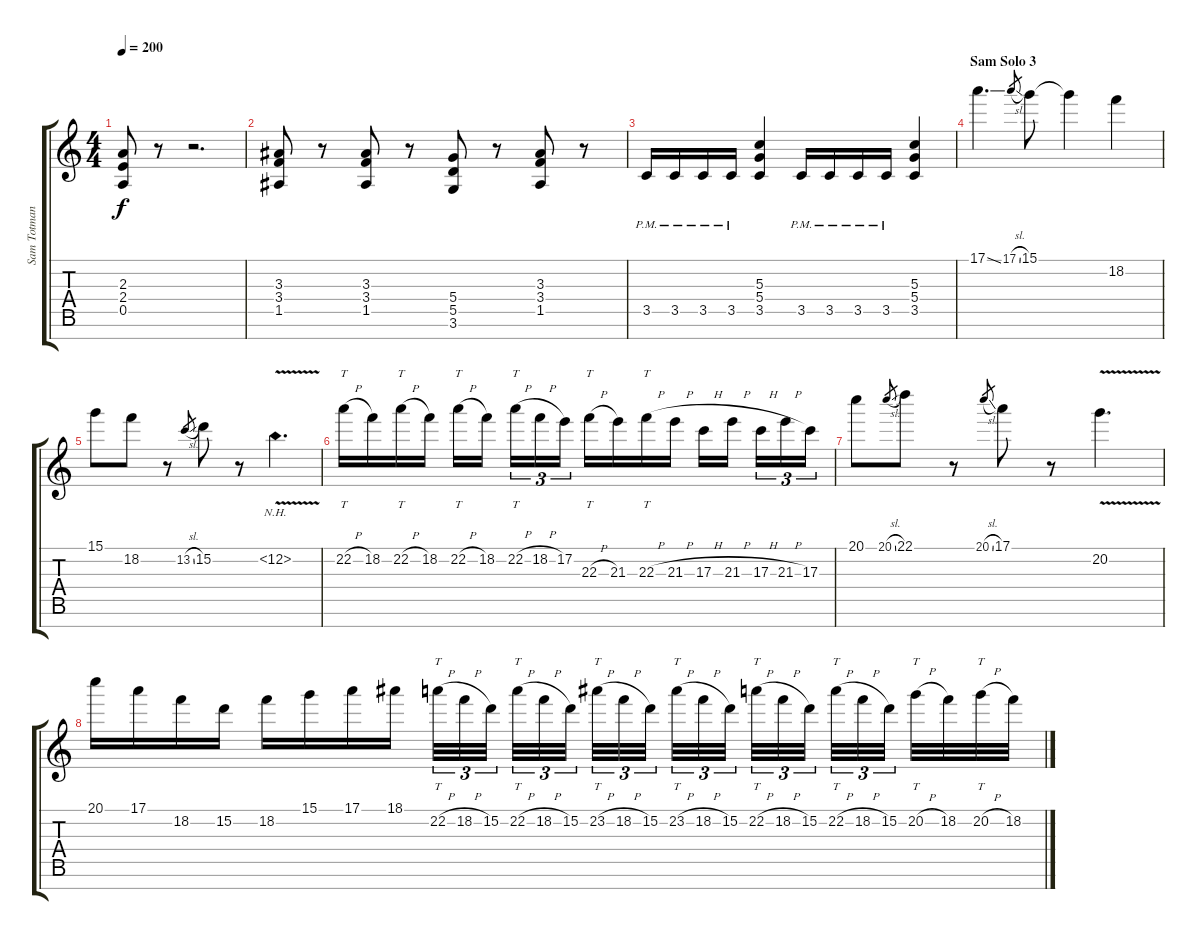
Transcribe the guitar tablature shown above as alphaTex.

\track ("Sam Totman | Lead" "Sam Totman") {instrument overdrivenguitar}
\staff {score tabs}
\tuning (E4 B3 G3 D3 A2 E2 B1) {hide}
\ts (4 4)
\tempo 200
\clef g2
\ks c
(2.3 2.4 0.5).8{dy f} r.8 r.2{d} |
(3.3 3.4 1.5).8 r.8 (3.3 3.4 1.5).8 r.8 (5.4 5.5 3.6).8 r.8 (3.3 3.4 1.5).8 r.8 |
3.5{pm}.16 3.5{pm}.16 3.5{pm}.16 3.5{pm}.16 (5.3 5.4 3.5).4 3.5{pm}.16 3.5{pm}.16 3.5{pm}.16 3.5{pm}.16 (5.3 5.4 3.5).4 |
\section ("" "Sam Solo 3")
17.1{ss}.4{d} 17.1{sl}.8{gr} 15.1.8 15.1{t}.4 18.2.4 |
15.1.8 18.2.8 r.8 13.2{sl}.8{gr} 15.2.8 r.8 18.2{nh v}.4{d} |
22.2{h}.16{tt} 18.2.16 22.2{h}.16{tt} 18.2.16 22.2{h}.16{tt} 18.2.16 22.2{h}.16{tt tu (3 2)} 18.2{h}.16{tu (3 2)} 17.2.16{tu (3 2)} 22.3{h}.16{tt} 21.3.16 22.3{h}.16{tt} 21.3{h}.16 17.3{h}.16 21.3{h}.16 17.3{h}.16{tu (3 2)} 21.3{h}.16{tu (3 2)} 17.3.16{tu (3 2)} |
20.1.8 20.1{sl}.8{gr} 22.1.8 r.8 20.1{sl}.8{gr} 17.1.8 r.8 20.2{v}.4{d} |
20.1.16 17.1.16 18.2.16 15.2.16 18.2.16 15.1.16 17.1.16 18.1.16 22.2{h}.32{tt tu (3 2)} 18.2{h}.32{tu (3 2)} 15.2.32{tu (3 2)} 22.2{h}.32{tt tu (3 2)} 18.2{h}.32{tu (3 2)} 15.2.32{tu (3 2)} 23.2{h}.32{tt tu (3 2)} 18.2{h}.32{tu (3 2)} 15.2.32{tu (3 2)} 23.2{h}.32{tt tu (3 2)} 18.2{h}.32{tu (3 2)} 15.2.32{tu (3 2)} 22.2{h}.32{tt tu (3 2)} 18.2{h}.32{tu (3 2)} 15.2.32{tu (3 2)} 22.2{h}.32{tt tu (3 2)} 18.2{h}.32{tu (3 2)} 15.2.32{tu (3 2)} 20.2{h}.32{tt} 18.2.32 20.2{h}.32{tt} 18.2.32
